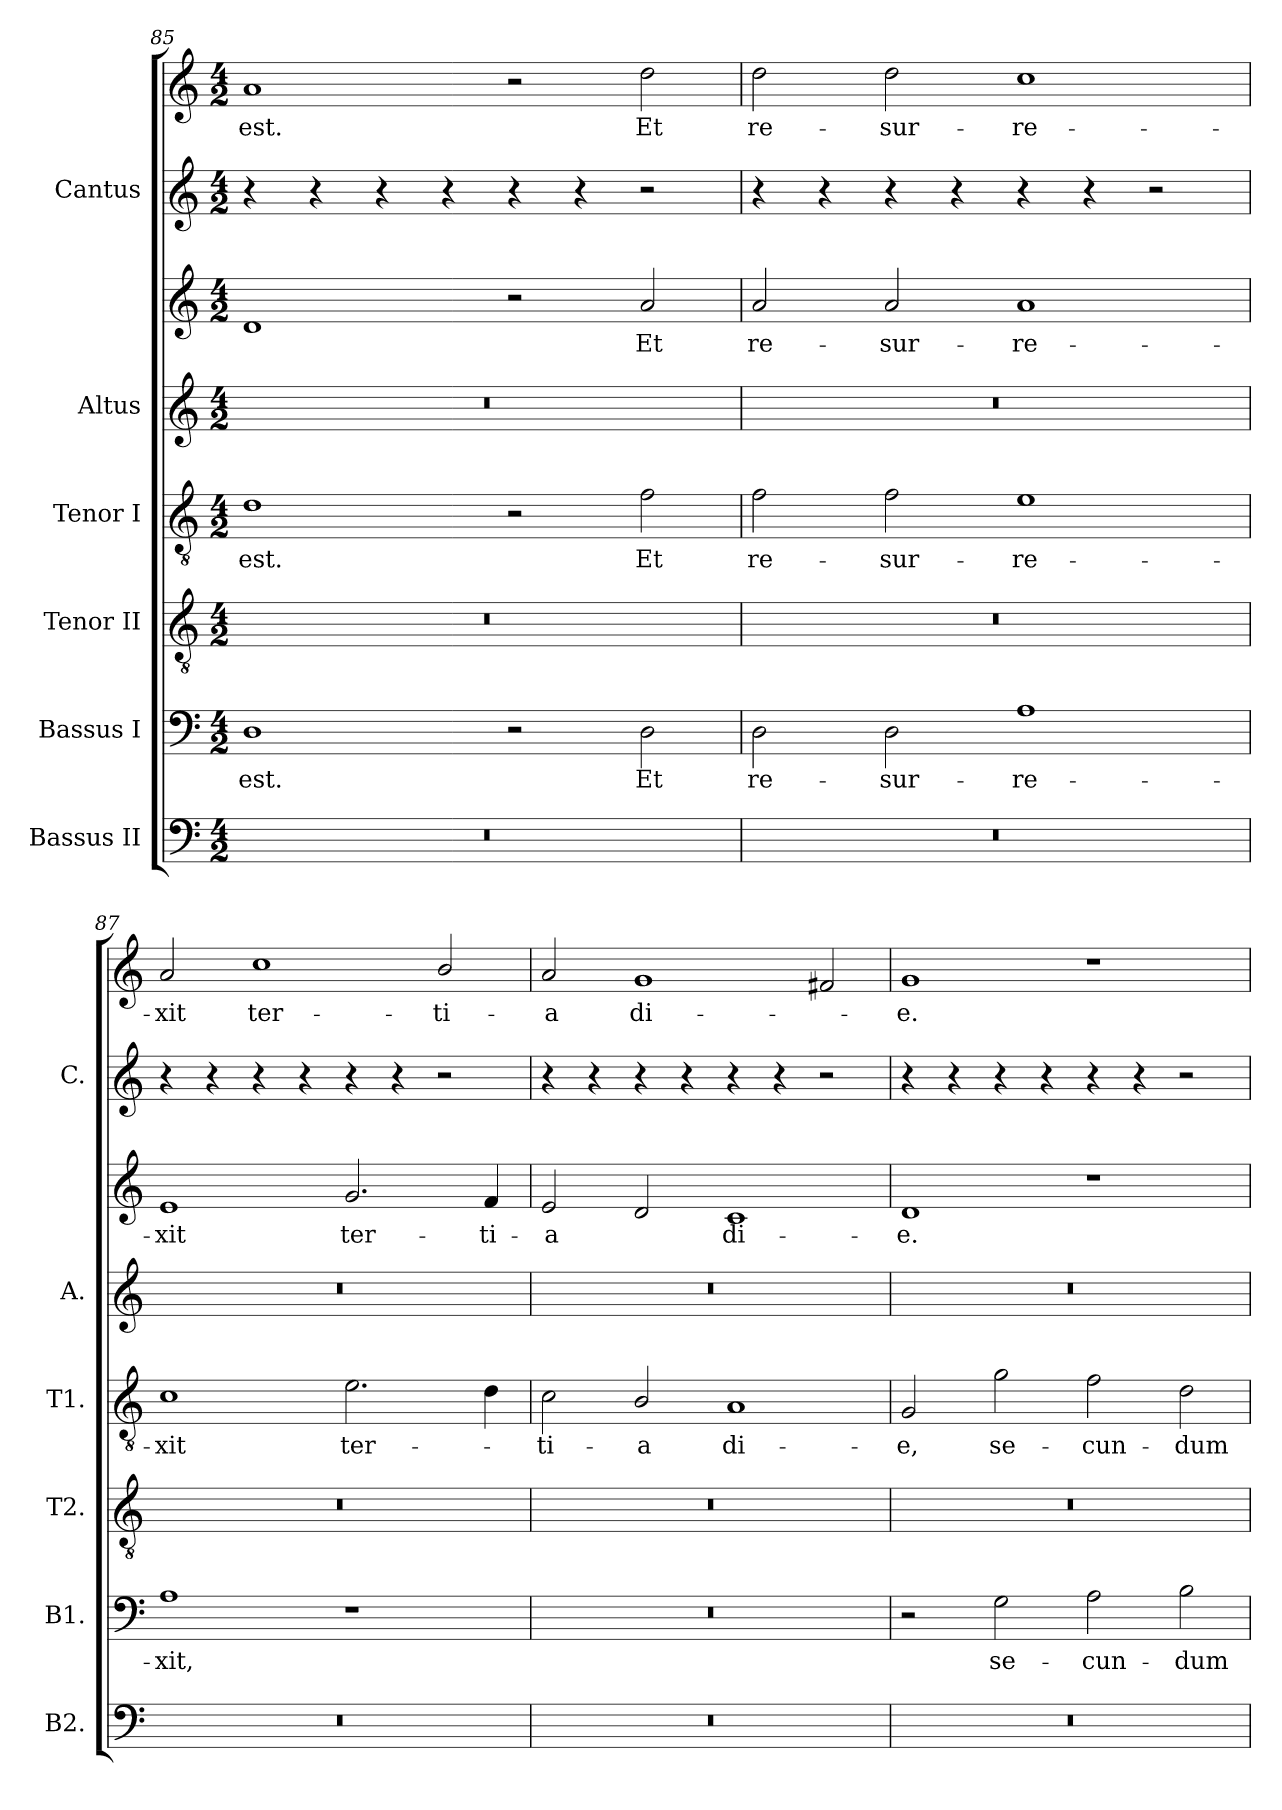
**kern	**kern	**text	**kern	**kern	**text	**kern	**kern	**text	**kern	**kern	**text
*part6	*part5	*part5	*part4	*part3	*part3	*part2	*part2	*part2	*part1	*part1	*part1
*staff8	*staff7	*staff7	*staff6	*staff5	*staff5	*staff4	*staff3	*staff3	*staff2	*staff1	*staff1
*I"Bassus II	*I"Bassus I	*	*I"Tenor II	*I"Tenor I	*	*I"Altus	*	*	*I"Cantus	*	*
*I'B2.	*I'B1.	*	*I'T2.	*I'T1.	*	*I'A.	*	*	*I'C.	*	*
*clefF4	*clefF4	*	*clefGv2	*clefGv2	*	*clefG2	*clefG2	*	*clefG2	*clefG2	*
*	*	*	*ITrd7c12	*ITrd7c12	*	*	*	*	*	*	*
*k[]	*k[]	*	*k[]	*k[]	*	*k[]	*k[]	*	*k[]	*k[]	*
*C:	*C:	*	*C:	*C:	*	*C:	*C:	*	*C:	*C:	*
*M4/2	*M4/2	*	*M4/2	*M4/2	*	*M4/2	*M4/2	*	*M4/2	*M4/2	*
=85	=85	=85	=85	=85	=85	=85	=85	=85	=85	=85	=85
!LO:N:vis=1	!	!	!	!	!	!	!	!	!	!	!
!	!	!LO:LY:b:color=#000000	!LO:N:vis=1	!	!	!	!	!	!	!	!
!	!	!	!	!	!LO:LY:b:color=#000000	!LO:N:vis=1	!	!	!	!	!
!	!	!	!	!	!	!	!	!	!	!	!LO:LY:b:color=#000000
0r	1Di	est.	0r	1Di	est.	0r	1di	.	4r	1ai	est.
.	.	.	.	.	.	.	.	.	4r	.	.
.	.	.	.	.	.	.	.	.	4r	.	.
.	.	.	.	.	.	.	.	.	4r	.	.
.	2r	.	.	2r	.	.	2r	.	4r	2r	.
.	.	.	.	.	.	.	.	.	4r	.	.
!	!	!LO:LY:b:color=#000000	!	!	!	!	!	!	!	!	!
!	!	!	!	!	!LO:LY:b:color=#000000	!	!	!	!	!	!
!	!	!	!	!	!	!	!	!LO:LY:b:color=#000000	!	!	!
!	!	!	!	!	!	!	!	!	!	!	!LO:LY:b:color=#000000
.	2Di\	Et	.	2Fi\	Et	.	2ai/	Et	2r	2ddi\	Et
!!LO:PB:g=z
=86	=86	=86	=86	=86	=86	=86	=86	=86	=86	=86	=86
!LO:N:vis=1	!	!	!	!	!	!	!	!	!	!	!
!	!	!LO:LY:b:color=#000000	!LO:N:vis=1	!	!	!	!	!	!	!	!
!	!	!	!	!	!LO:LY:b:color=#000000	!LO:N:vis=1	!	!	!	!	!
!	!	!	!	!	!	!	!	!LO:LY:b:color=#000000	!	!	!
!	!	!	!	!	!	!	!	!	!	!	!LO:LY:b:color=#000000
0r	2Di\	re-	0r	2Fi\	re-	0r	2ai/	re-	4r	2ddi\	re-
.	.	.	.	.	.	.	.	.	4r	.	.
!	!	!LO:LY:b:color=#000000	!	!	!	!	!	!	!	!	!
!	!	!	!	!	!LO:LY:b:color=#000000	!	!	!	!	!	!
!	!	!	!	!	!	!	!	!LO:LY:b:color=#000000	!	!	!
!	!	!	!	!	!	!	!	!	!	!	!LO:LY:b:color=#000000
.	2Di\	-sur-	.	2Fi\	-sur-	.	2ai/	-sur-	4r	2ddi\	-sur-
.	.	.	.	.	.	.	.	.	4r	.	.
!	!	!LO:LY:b:color=#000000	!	!	!	!	!	!	!	!	!
!	!	!	!	!	!LO:LY:b:color=#000000	!	!	!	!	!	!
!	!	!	!	!	!	!	!	!LO:LY:b:color=#000000	!	!	!
!	!	!	!	!	!	!	!	!	!	!	!LO:LY:b:color=#000000
.	1Ai	-re-	.	1Ei	-re-	.	1ai	-re-	4r	1cci	-re-
.	.	.	.	.	.	.	.	.	4r	.	.
.	.	.	.	.	.	.	.	.	2r	.	.
=87	=87	=87	=87	=87	=87	=87	=87	=87	=87	=87	=87
!LO:N:vis=1	!	!	!	!	!	!	!	!	!	!	!
!	!	!LO:LY:b:color=#000000	!LO:N:vis=1	!	!	!	!	!	!	!	!
!	!	!	!	!	!LO:LY:b:color=#000000	!LO:N:vis=1	!	!	!	!	!
!	!	!	!	!	!	!	!	!LO:LY:b:color=#000000	!	!	!
!	!	!	!	!	!	!	!	!	!	!	!LO:LY:b:color=#000000
0r	1Ai	-xit,	0r	1Ci	-xit	0r	1ei	-xit	4r	2ai/	-xit
.	.	.	.	.	.	.	.	.	4r	.	.
!	!	!	!	!	!	!	!	!	!	!	!LO:LY:b:color=#000000
.	.	.	.	.	.	.	.	.	4r	1cci	ter-
.	.	.	.	.	.	.	.	.	4r	.	.
!	!	!	!	!	!LO:LY:b:color=#000000	!	!	!	!	!	!
!	!	!	!	!	!	!	!	!LO:LY:b:color=#000000	!	!	!
.	1r	.	.	2.Ei\	ter-	.	2.gi/	ter-	4r	.	.
.	.	.	.	.	.	.	.	.	4r	.	.
!	!	!	!	!	!	!	!	!	!	!	!LO:LY:b:color=#000000
.	.	.	.	.	.	.	.	.	2r	2bi/	-ti-
!	!	!	!	!	!	!	!	!LO:LY:b:color=#000000	!	!	!
.	.	.	.	4Di\	.	.	4fi/	-ti-	.	.	.
=88	=88	=88	=88	=88	=88	=88	=88	=88	=88	=88	=88
!LO:N:vis=1	!LO:N:vis=1	!	!LO:N:vis=1	!	!	!	!	!	!	!	!
!	!	!	!	!	!LO:LY:b:color=#000000	!LO:N:vis=1	!	!	!	!	!
!	!	!	!	!	!	!	!	!LO:LY:b:color=#000000	!	!	!
!	!	!	!	!	!	!	!	!	!	!	!LO:LY:b:color=#000000
0r	0r	.	0r	2Ci\	-ti-	0r	2ei/	-a	4r	2ai/	-a
.	.	.	.	.	.	.	.	.	4r	.	.
!	!	!	!	!	!LO:LY:b:color=#000000	!	!	!	!	!	!
!	!	!	!	!	!	!	!	!	!	!	!LO:LY:b:color=#000000
.	.	.	.	2BBi/	-a	.	2di/	.	4r	1gi	di-
.	.	.	.	.	.	.	.	.	4r	.	.
!	!	!	!	!	!LO:LY:b:color=#000000	!	!	!	!	!	!
!	!	!	!	!	!	!	!	!LO:LY:b:color=#000000	!	!	!
.	.	.	.	1AAi	di-	.	1ci	di-	4r	.	.
.	.	.	.	.	.	.	.	.	4r	.	.
.	.	.	.	.	.	.	.	.	2r	2f#Xi/	.
=89	=89	=89	=89	=89	=89	=89	=89	=89	=89	=89	=89
!LO:N:vis=1	!	!	!LO:N:vis=1	!	!	!	!	!	!	!	!
!	!	!	!	!	!LO:LY:b:color=#000000	!LO:N:vis=1	!	!	!	!	!
!	!	!	!	!	!	!	!	!LO:LY:b:color=#000000	!	!	!
!	!	!	!	!	!	!	!	!	!	!	!LO:LY:b:color=#000000
0r	2r	.	0r	2GGi/	-e,	0r	1di	-e.	4r	1gi	-e.
.	.	.	.	.	.	.	.	.	4r	.	.
!	!	!LO:LY:b:color=#000000	!	!	!	!	!	!	!	!	!
!	!	!	!	!	!LO:LY:b:color=#000000	!	!	!	!	!	!
.	2Gi\	se-	.	2Gi\	se-	.	.	.	4r	.	.
.	.	.	.	.	.	.	.	.	4r	.	.
!	!	!LO:LY:b:color=#000000	!	!	!	!	!	!	!	!	!
!	!	!	!	!	!LO:LY:b:color=#000000	!	!	!	!	!	!
.	2Ai\	-cun-	.	2Fi\	-cun-	.	1r	.	4r	1r	.
.	.	.	.	.	.	.	.	.	4r	.	.
!	!	!LO:LY:b:color=#000000	!	!	!	!	!	!	!	!	!
!	!	!	!	!	!LO:LY:b:color=#000000	!	!	!	!	!	!
.	2Bi\	-dum	.	2Di\	-dum	.	.	.	2r	.	.
=	=	=	=	=	=	=	=	=	=	=	=
*-	*-	*-	*-	*-	*-	*-	*-	*-	*-	*-	*-
